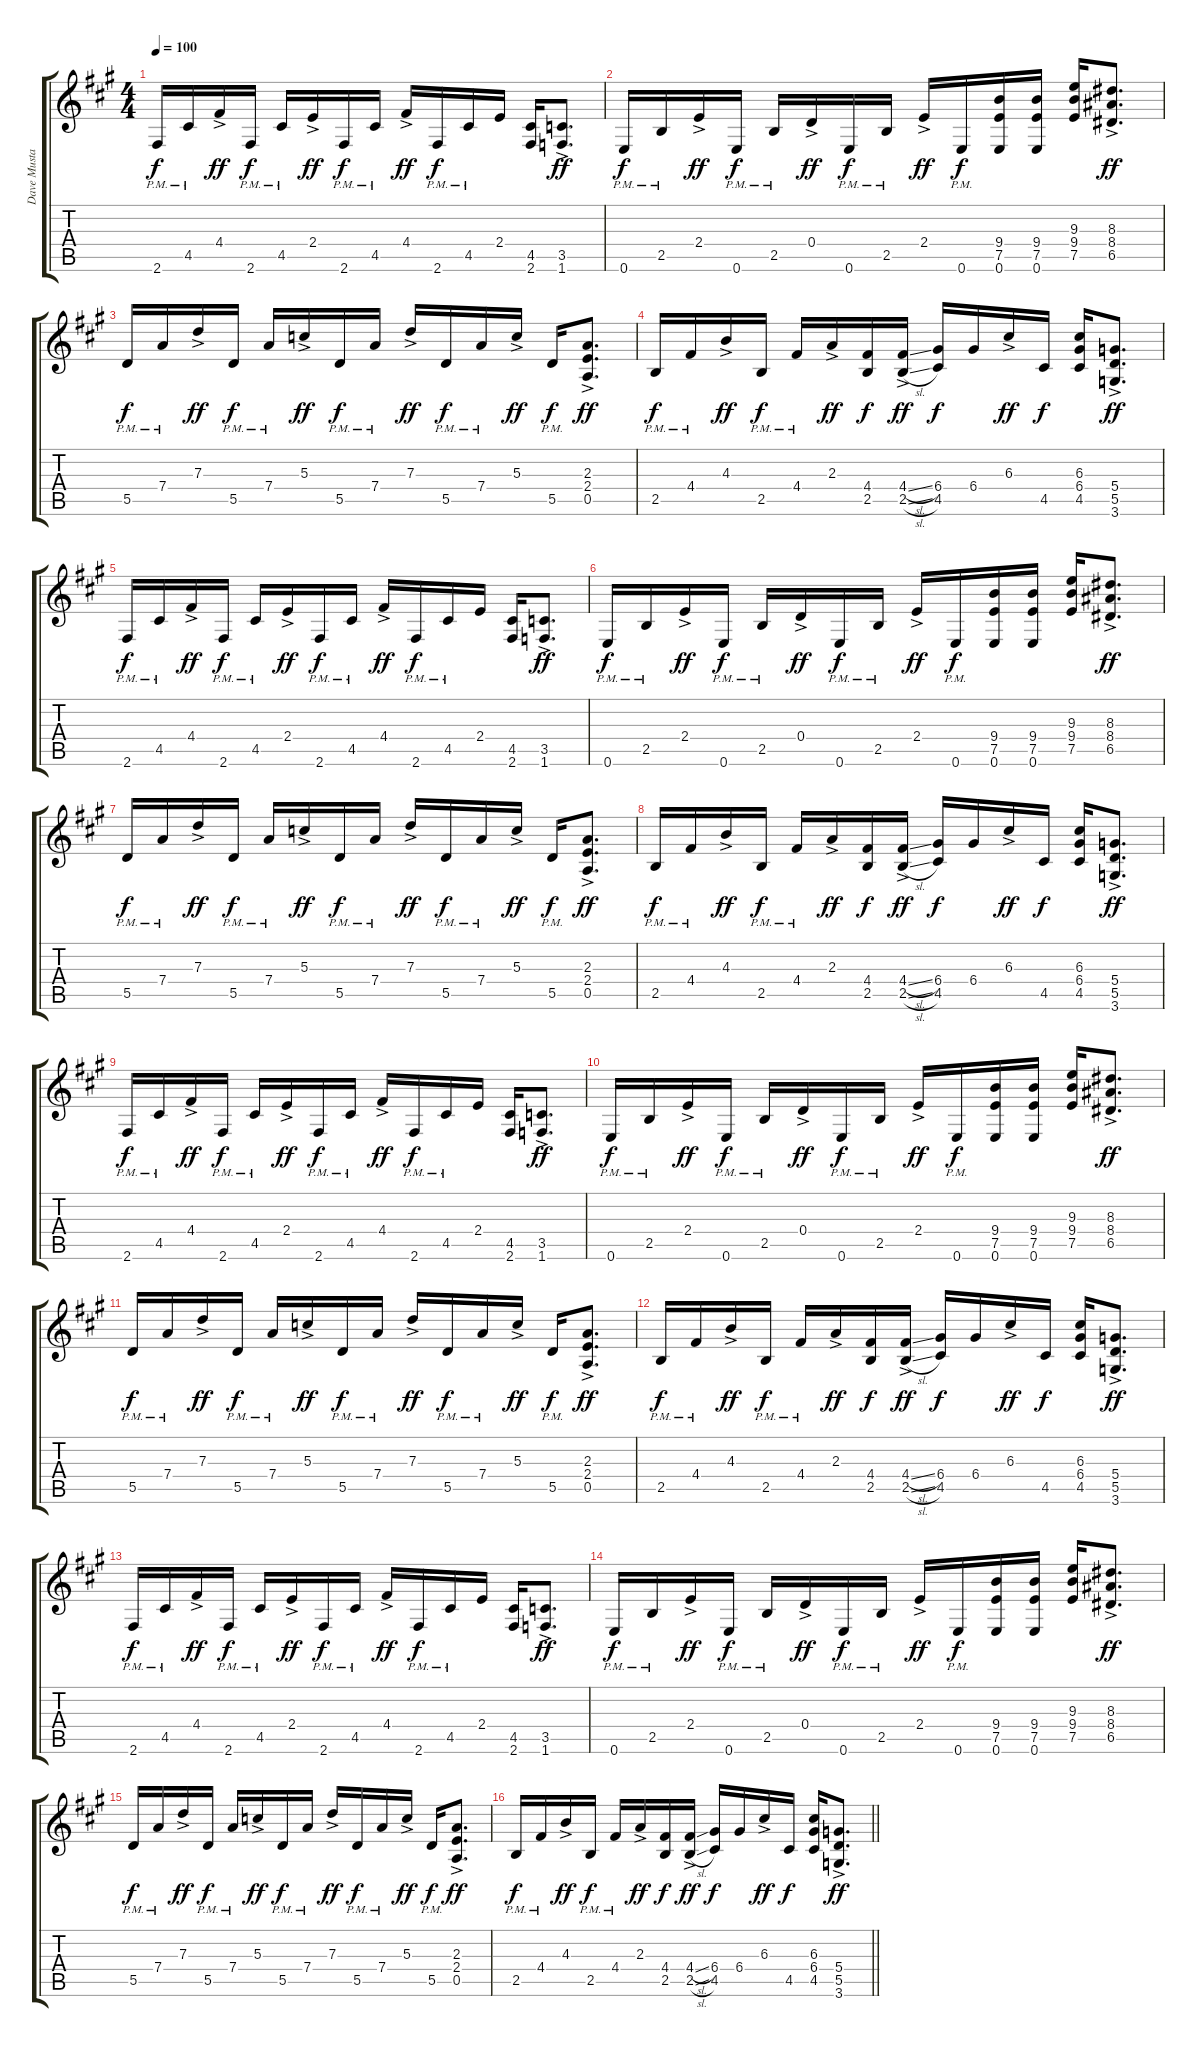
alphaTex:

\track ("Dave Mustaine" "Dave Musta") {instrument distortionguitar}
\staff {score tabs}
\tuning (E4 B3 G3 D3 A2 E2) {hide}
\ts (4 4)
\tempo 100
\clef g2
\ks f#minor
2.6{pm}.16{dy f instrument distortionguitar} 4.5{pm}.16 4.4{ac}.16{dy ff} 2.6{pm}.16{dy f} 4.5{pm}.16 2.4{ac}.16{dy ff} 2.6{pm}.16{dy f} 4.5{pm}.16 4.4{ac}.16{dy ff} 2.6{pm}.16{dy f} 4.5{pm}.16 2.4.16 (4.5 2.6).16 (3.5{ac} 1.6{ac}).8{d dy ff} |
0.6{pm}.16{dy f} 2.5{pm}.16 2.4{ac}.16{dy ff} 0.6{pm}.16{dy f} 2.5{pm}.16 0.4{ac}.16{dy ff} 0.6{pm}.16{dy f} 2.5{pm}.16 2.4{ac}.16{dy ff} 0.6{pm}.16{dy f} (9.4 7.5 0.6).16 (9.4 7.5 0.6).16 (9.3 9.4 7.5).16 (8.3{ac} 8.4{ac} 6.5{ac}).8{d dy ff} |
5.5{pm}.16{dy f} 7.4{pm}.16 7.3{ac}.16{dy ff} 5.5{pm}.16{dy f} 7.4{pm}.16 5.3{ac}.16{dy ff} 5.5{pm}.16{dy f} 7.4{pm}.16 7.3{ac}.16{dy ff} 5.5{pm}.16{dy f} 7.4{pm}.16 5.3{ac}.16{dy ff} 5.5{pm}.16{dy f} (2.3{ac} 2.4{ac} 0.5{ac}).8{d dy ff} |
2.5{pm}.16{dy f} 4.4{pm}.16 4.3{ac}.16{dy ff} 2.5{pm}.16{dy f} 4.4{pm}.16 2.3{ac}.16{dy ff} (4.4 2.5).16{dy f} (4.4{sl ac} 2.5{sl ac}).16{dy ff} (6.4 4.5).16{dy f} 6.4.16 6.3{ac}.16{dy ff} 4.5.16{dy f} (6.3 6.4 4.5).16 (5.4{ac} 5.5{ac} 3.6{ac}).8{d dy ff} |
2.6{pm}.16{dy f} 4.5{pm}.16 4.4{ac}.16{dy ff} 2.6{pm}.16{dy f} 4.5{pm}.16 2.4{ac}.16{dy ff} 2.6{pm}.16{dy f} 4.5{pm}.16 4.4{ac}.16{dy ff} 2.6{pm}.16{dy f} 4.5{pm}.16 2.4.16 (4.5 2.6).16 (3.5{ac} 1.6{ac}).8{d dy ff} |
0.6{pm}.16{dy f} 2.5{pm}.16 2.4{ac}.16{dy ff} 0.6{pm}.16{dy f} 2.5{pm}.16 0.4{ac}.16{dy ff} 0.6{pm}.16{dy f} 2.5{pm}.16 2.4{ac}.16{dy ff} 0.6{pm}.16{dy f} (9.4 7.5 0.6).16 (9.4 7.5 0.6).16 (9.3 9.4 7.5).16 (8.3{ac} 8.4{ac} 6.5{ac}).8{d dy ff} |
5.5{pm}.16{dy f} 7.4{pm}.16 7.3{ac}.16{dy ff} 5.5{pm}.16{dy f} 7.4{pm}.16 5.3{ac}.16{dy ff} 5.5{pm}.16{dy f} 7.4{pm}.16 7.3{ac}.16{dy ff} 5.5{pm}.16{dy f} 7.4{pm}.16 5.3{ac}.16{dy ff} 5.5{pm}.16{dy f} (2.3{ac} 2.4{ac} 0.5{ac}).8{d dy ff} |
2.5{pm}.16{dy f} 4.4{pm}.16 4.3{ac}.16{dy ff} 2.5{pm}.16{dy f} 4.4{pm}.16 2.3{ac}.16{dy ff} (4.4 2.5).16{dy f} (4.4{sl ac} 2.5{sl ac}).16{dy ff} (6.4 4.5).16{dy f} 6.4.16 6.3{ac}.16{dy ff} 4.5.16{dy f} (6.3 6.4 4.5).16 (5.4{ac} 5.5{ac} 3.6{ac}).8{d dy ff} |
2.6{pm}.16{dy f} 4.5{pm}.16 4.4{ac}.16{dy ff} 2.6{pm}.16{dy f} 4.5{pm}.16 2.4{ac}.16{dy ff} 2.6{pm}.16{dy f} 4.5{pm}.16 4.4{ac}.16{dy ff} 2.6{pm}.16{dy f} 4.5{pm}.16 2.4.16 (4.5 2.6).16 (3.5{ac} 1.6{ac}).8{d dy ff} |
0.6{pm}.16{dy f} 2.5{pm}.16 2.4{ac}.16{dy ff} 0.6{pm}.16{dy f} 2.5{pm}.16 0.4{ac}.16{dy ff} 0.6{pm}.16{dy f} 2.5{pm}.16 2.4{ac}.16{dy ff} 0.6{pm}.16{dy f} (9.4 7.5 0.6).16 (9.4 7.5 0.6).16 (9.3 9.4 7.5).16 (8.3{ac} 8.4{ac} 6.5{ac}).8{d dy ff} |
5.5{pm}.16{dy f} 7.4{pm}.16 7.3{ac}.16{dy ff} 5.5{pm}.16{dy f} 7.4{pm}.16 5.3{ac}.16{dy ff} 5.5{pm}.16{dy f} 7.4{pm}.16 7.3{ac}.16{dy ff} 5.5{pm}.16{dy f} 7.4{pm}.16 5.3{ac}.16{dy ff} 5.5{pm}.16{dy f} (2.3{ac} 2.4{ac} 0.5{ac}).8{d dy ff} |
2.5{pm}.16{dy f} 4.4{pm}.16 4.3{ac}.16{dy ff} 2.5{pm}.16{dy f} 4.4{pm}.16 2.3{ac}.16{dy ff} (4.4 2.5).16{dy f} (4.4{sl ac} 2.5{sl ac}).16{dy ff} (6.4 4.5).16{dy f} 6.4.16 6.3{ac}.16{dy ff} 4.5.16{dy f} (6.3 6.4 4.5).16 (5.4{ac} 5.5{ac} 3.6{ac}).8{d dy ff} |
2.6{pm}.16{dy f} 4.5{pm}.16 4.4{ac}.16{dy ff} 2.6{pm}.16{dy f} 4.5{pm}.16 2.4{ac}.16{dy ff} 2.6{pm}.16{dy f} 4.5{pm}.16 4.4{ac}.16{dy ff} 2.6{pm}.16{dy f} 4.5{pm}.16 2.4.16 (4.5 2.6).16 (3.5{ac} 1.6{ac}).8{d dy ff} |
0.6{pm}.16{dy f} 2.5{pm}.16 2.4{ac}.16{dy ff} 0.6{pm}.16{dy f} 2.5{pm}.16 0.4{ac}.16{dy ff} 0.6{pm}.16{dy f} 2.5{pm}.16 2.4{ac}.16{dy ff} 0.6{pm}.16{dy f} (9.4 7.5 0.6).16 (9.4 7.5 0.6).16 (9.3 9.4 7.5).16 (8.3{ac} 8.4{ac} 6.5{ac}).8{d dy ff} |
5.5{pm}.16{dy f} 7.4{pm}.16 7.3{ac}.16{dy ff} 5.5{pm}.16{dy f} 7.4{pm}.16 5.3{ac}.16{dy ff} 5.5{pm}.16{dy f} 7.4{pm}.16 7.3{ac}.16{dy ff} 5.5{pm}.16{dy f} 7.4{pm}.16 5.3{ac}.16{dy ff} 5.5{pm}.16{dy f} (2.3{ac} 2.4{ac} 0.5{ac}).8{d dy ff} |
\barLineRight lightlight
2.5{pm}.16{dy f} 4.4{pm}.16 4.3{ac}.16{dy ff} 2.5{pm}.16{dy f} 4.4{pm}.16 2.3{ac}.16{dy ff} (4.4 2.5).16{dy f} (4.4{sl ac} 2.5{sl ac}).16{dy ff} (6.4 4.5).16{dy f} 6.4.16 6.3{ac}.16{dy ff} 4.5.16{dy f} (6.3 6.4 4.5).16 (5.4{ac} 5.5{ac} 3.6{ac}).8{d dy ff}
